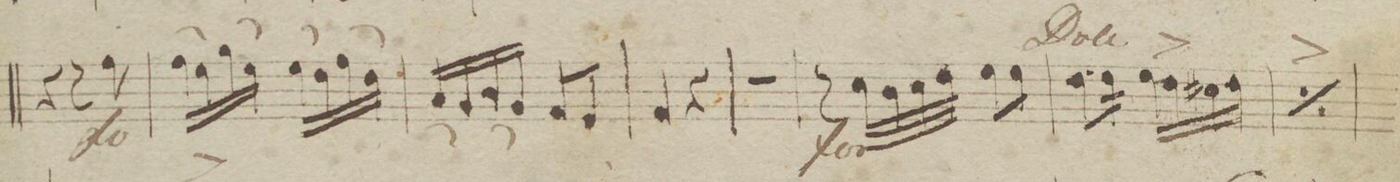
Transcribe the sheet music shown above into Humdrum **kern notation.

**kern	**dynam
*I"Clarinetto 2do. in B.	*
*clefG2	*
*k[b-]	*
*M2/4	*
4r	.
8r	.
8ee\	f
=96	=96
(16ee\LL	.
16dd\)	.
(16ff\	.
16dd\JJ)	.
(16dd\LL	.
16cc\)	.
(16ee\	.
16cc\JJ)	.
=97	=97
(16g/LL	.
16f/)	.
(16a/	.
16f/JJ)	.
8e/L	.
8d/J	.
=98	=98
4e/	.
4r	.
=99	=99
2r	.
=100	=100
8r	f
32b-\LLL	.
32a\	.
32b-\	.
32cc\JJJ	.
8dd\L	.
8dd\J	.
=101	=101
8.cc\L	.
16cc\Jk	.
16dd\LL	.
16cc\^	.
16bX\	.
16cc\JJ	.
=102	=102
*rep	*
8.cc\L	.
16cc\Jk	.
16dd\LL	.
16cc\^	.
16bX\	.
16cc\JJ	.
*Xrep	*
=103	=103
*-	*-
